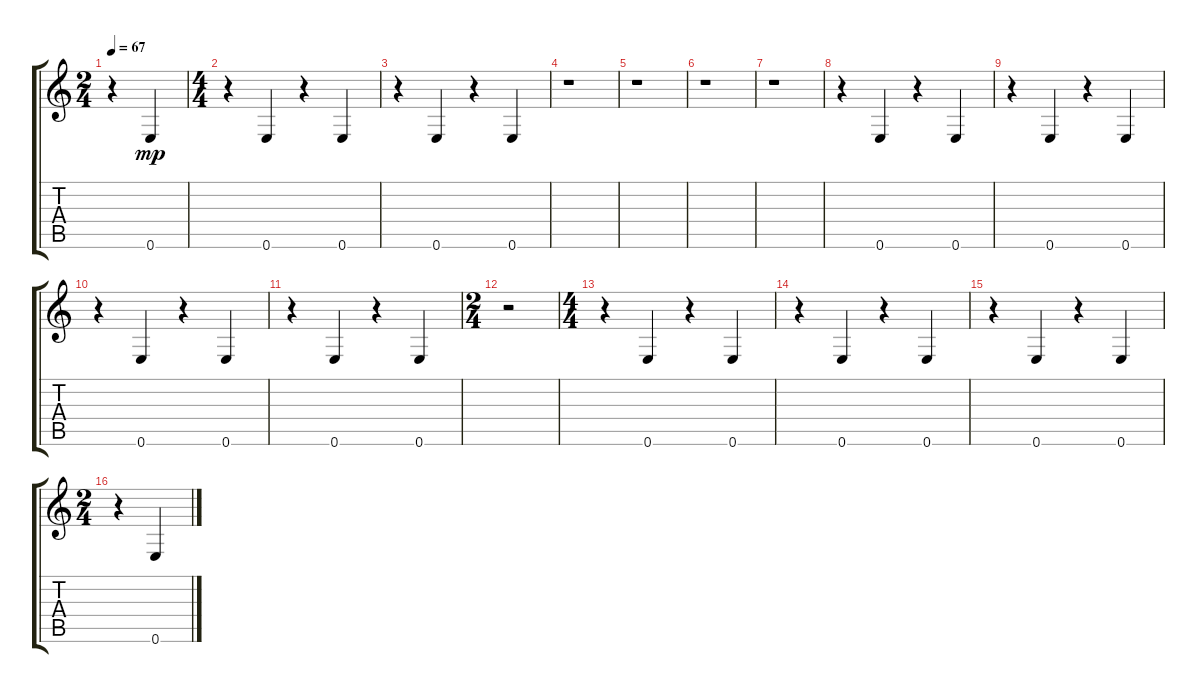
\track "" {instrument acousticguitarnylon}
\staff {score tabs}
\tuning (E4 B3 G3 D3 A2 E2) {hide}
\ts (2 4)
\tempo 67
\clef g2
\ks c
r.4{dy mp} 0.6.4 |
\ts (4 4)
r.4 0.6.4 r.4 0.6.4 |
r.4 0.6.4 r.4 0.6.4 |
r.1 |
r.1 |
r.1 |
r.1 |
r.4 0.6.4 r.4 0.6.4 |
r.4 0.6.4 r.4 0.6.4 |
r.4 0.6.4 r.4 0.6.4 |
r.4 0.6.4 r.4 0.6.4 |
\ts (2 4)
r.2 |
\ts (4 4)
r.4 0.6.4 r.4 0.6.4 |
r.4 0.6.4 r.4 0.6.4 |
r.4 0.6.4 r.4 0.6.4 |
\ts (2 4)
r.4 0.6.4
